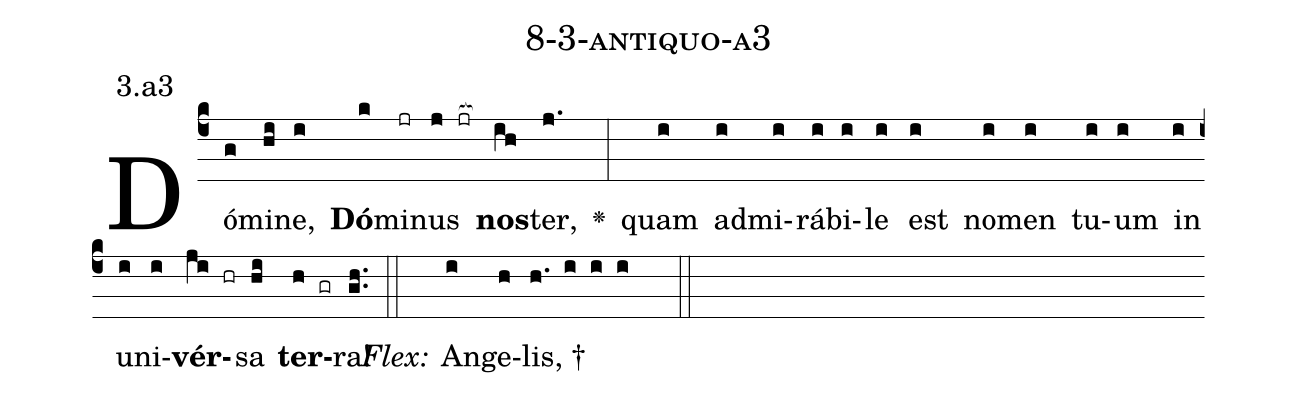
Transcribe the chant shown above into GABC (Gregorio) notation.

name: 8-3-antiquo-a3;
annotation: 3.a3;
%%
(c4)Dó(g)mi(hi)ne,(i) <b>Dó</b>(k)mi(jr)nus(j jr[ocb:1{]) <b>nos</b>(ih[ocb:0}])ter,(j.) <v>\greheightstar</v>(:) quam(i) ad(i)mi(i)rá(i)bi(i)le(i) est(i) no(i)men(i) tu(i)um(i) in(i) u(i)ni(i)<b>vér</b>(ji hr)sa(hi) <b>ter</b>(h gr)ra!(gh..) (::)
<i>Flex:</i>()  An(i)ge(h)lis, †(h. i i i  ::)

%E(i) u(i) o(ji) u(hi) a(h) e.(gh..) (::)
